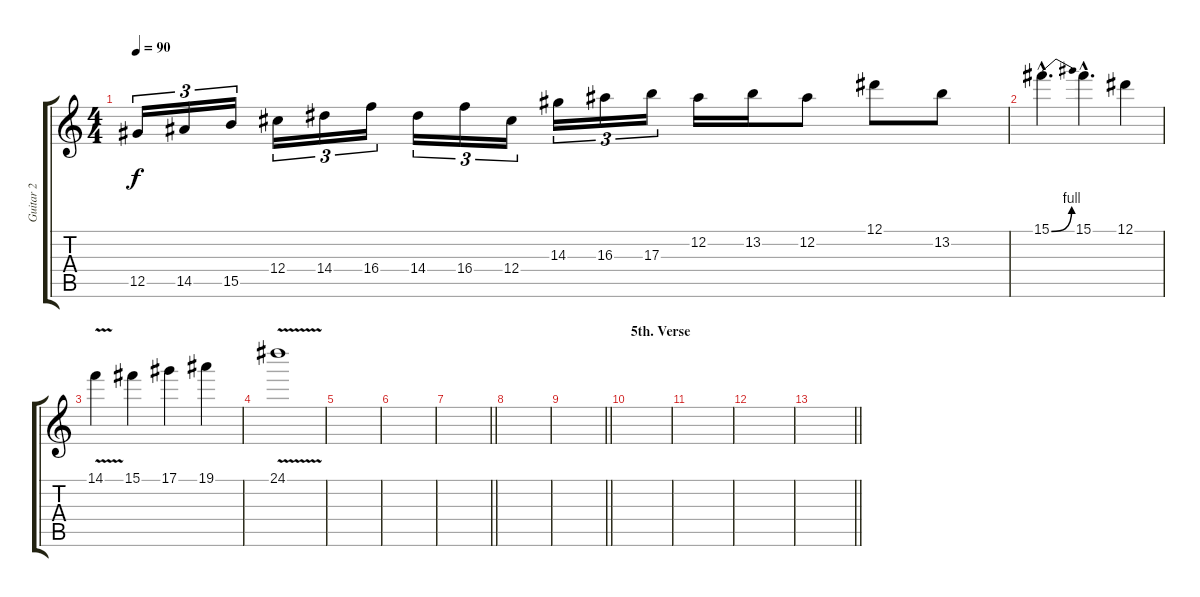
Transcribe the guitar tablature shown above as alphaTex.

\track ("Guitar 2" "Guitar 2") {instrument electricguitarjazz}
\staff {score tabs}
\tuning (Eb4 Bb3 Gb3 Db3 Ab2 Eb2) {hide}
\ts (4 4)
\tempo 90
\clef g2
\ks c
12.5.16{tu (3 2) dy f} 14.5.16{tu (3 2)} 15.5.16{tu (3 2)} 12.4.16{tu (3 2)} 14.4.16{tu (3 2)} 16.4.16{tu (3 2)} 14.4.16{tu (3 2)} 16.4.16{tu (3 2)} 12.4.16{tu (3 2)} 14.3.16{tu (3 2)} 16.3.16{tu (3 2)} 17.3.16{tu (3 2)} 12.2.16 13.2.16 12.2.8 12.1.8 13.2.8 |
15.1{be (bend 0 0 60 4) hac}.4{d} 15.1{hac}.4{d} 12.1.4 |
14.1{v}.4 15.1.4 17.1.4 19.1.4 |
24.1{v}.1 |
|
|
\barLineRight lightlight
|
|
\barLineRight lightlight
|
\section ("" "5th. Verse")
|
|
|
\barLineRight lightlight
